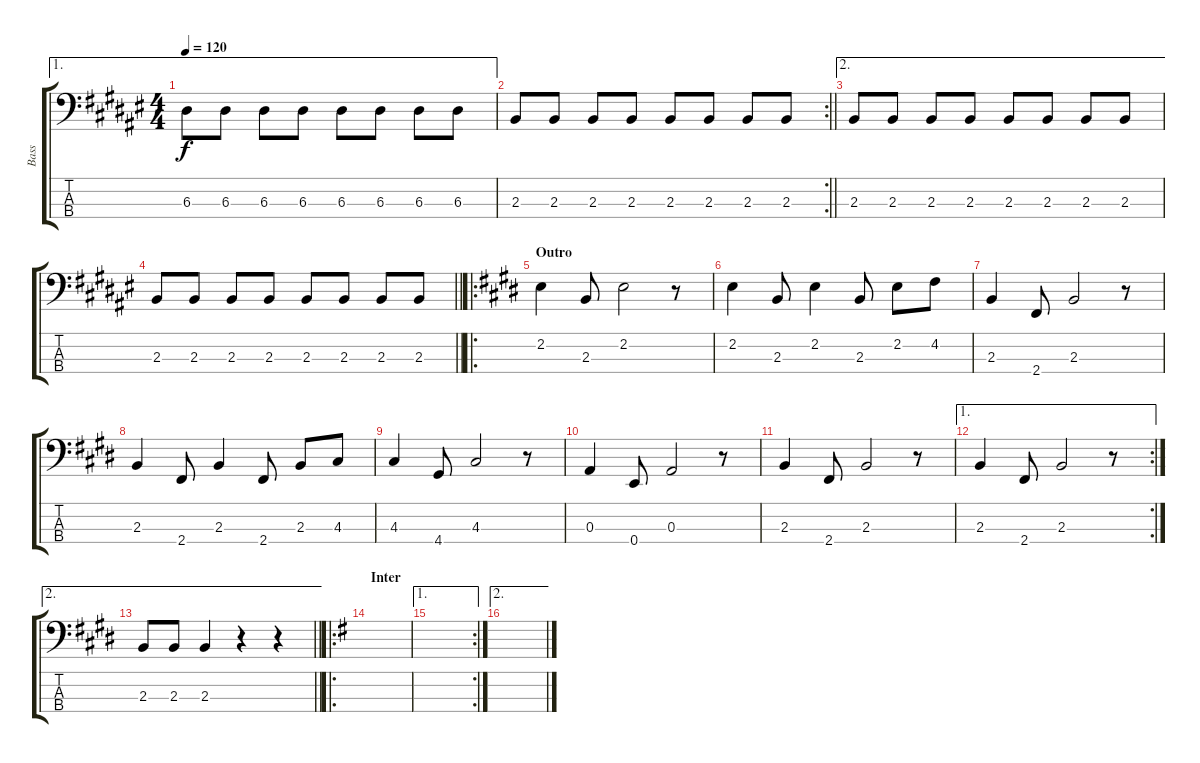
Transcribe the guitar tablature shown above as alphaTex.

\track ("Bass" "Bass") {instrument electricbasspick}
\staff {score tabs}
\tuning (G2 D2 A1 E1) {hide}
\ae 1
\ts (4 4)
\tempo 120
\clef f4
\ks f#
6.3.8{dy f} 6.3.8 6.3.8 6.3.8 6.3.8 6.3.8 6.3.8 6.3.8 |
\rc 2
\barLineRight lightlight
2.3.8 2.3.8 2.3.8 2.3.8 2.3.8 2.3.8 2.3.8 2.3.8 |
\ae 2
2.3.8 2.3.8 2.3.8 2.3.8 2.3.8 2.3.8 2.3.8 2.3.8 |
\barLineRight lightlight
2.3.8 2.3.8 2.3.8 2.3.8 2.3.8 2.3.8 2.3.8 2.3.8 |
\ro
\section ("" "Outro")
\ks e
2.2.4 2.3.8 2.2.2 r.8 |
2.2.4 2.3.8 2.2.4 2.3.8 2.2.8 4.2.8 |
2.3.4 2.4.8 2.3.2 r.8 |
2.3.4 2.4.8 2.3.4 2.4.8 2.3.8 4.3.8 |
4.3.4 4.4.8 4.3.2 r.8 |
0.3.4 0.4.8 0.3.2 r.8 |
2.3.4 2.4.8 2.3.2 r.8 |
\ae 1
\rc 2
2.3.4 2.4.8 2.3.2 r.8 |
\ae 2
\barLineRight lightlight
2.3.8 2.3.8 2.3.4 r.4 r.4 |
\ro
\section ("" "Inter")
\ks g
|
\ae 1
\rc 2
|
\ae 2
